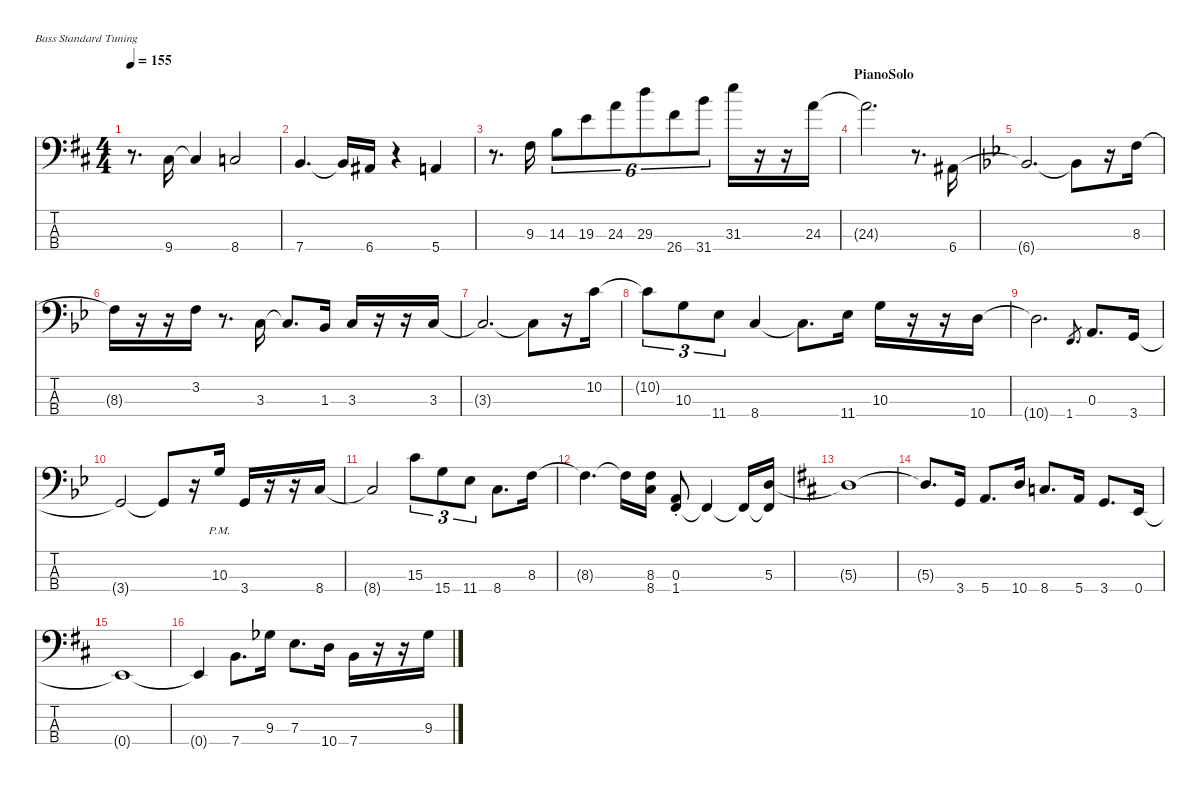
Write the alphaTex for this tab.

\hideDynamics
\bracketExtendMode nobrackets
\singleTrackTrackNamePolicy hidden
\multiTrackTrackNamePolicy hidden
\otherSystemsTrackNameOrientation horizontal
\track ("Bass" "E-Bass") {instrument electricbassfinger}
\staff {score tabs}
\tuning (G2 D2 A1 E1)
\ts (4 4)
\tempo 155
\clef f4
\ks d
r.8{d dy mp beam Down} 9.4{acc #}.16{dy f beam Up} 9.4{t acc #}.4{beam Up} 8.4{acc forcenatural}.2{beam Up} |
7.4{acc forcenatural}.4{d beam Up} 7.4{t acc forcenatural}.16{beam Up} 6.4{acc #}.16{beam Up} r.4{beam Up} 5.4{acc forcenatural}.4{beam Up} |
r.8{d beam Down} 9.3{acc #}.16{dy mf beam Down} 14.3{acc forcenatural}.8{tu (6 4) beam Down} 19.3{acc forcenatural}.8{tu (6 4) beam Down} 24.3{acc forcenatural}.8{tu (6 4) beam Down} 29.3{acc forcenatural}.8{tu (6 4) beam Down} 26.4{acc #}.8{tu (6 4) beam Down} 31.4{acc forcenatural}.8{tu (6 4) beam Down} 31.3{acc forcenatural}.16{beam Down} r.16{beam Down} r.16{beam Down} 24.3{acc forcenatural}.16{beam Down} |
\section ("" "PianoSolo")
24.3{t acc forcenatural}.2{d beam Down} r.8{d beam Down} 6.4{acc #}.16{dy f beam Up} |
\ks bb
6.4{t acc b}.2{d beam Up} 6.4{t acc b}.8{beam Down} r.16{beam Down} 8.3{acc forcenatural}.16{beam Down} |
8.3{t acc forcenatural}.16{beam Down} r.16{beam Down} r.16{beam Down} 3.2{acc forcenatural}.16{beam Down} r.8{d beam Down} 3.3{acc forcenatural}.16{beam Up} 3.3{t acc forcenatural}.8{d beam Up} 1.3{acc b}.16{beam Up} 3.3{acc forcenatural}.16{beam Up} r.16{beam Up} r.16{beam Up} 3.3{acc forcenatural}.16{beam Up} |
3.3{t acc forcenatural}.2{d beam Up} 3.3{t acc forcenatural}.8{beam Down} r.16{beam Down} 10.2{acc forcenatural}.16{dy mf beam Down} |
10.2{t acc forcenatural}.8{tu (3 2) beam Down} 10.3{acc forcenatural}.8{tu (3 2) beam Down} 11.4{acc b}.8{tu (3 2) dy f beam Down} 8.4{acc forcenatural}.4{beam Up} 8.4{t acc forcenatural}.8{d beam Down} 11.4{acc b}.16{beam Down} 10.3{acc forcenatural}.16{dy mf beam Down} r.16{beam Down} r.16{beam Down} 10.4{acc forcenatural}.16{dy f beam Down} |
10.4{t acc forcenatural}.2{d beam Down} 1.4{acc forcenatural}.8{d gr beam Up} 0.3{acc forcenatural}.8{d beam Up} 3.4{acc forcenatural}.16{beam Up} |
3.4{t acc forcenatural}.2{beam Up} 3.4{t acc forcenatural}.8{beam Up} r.16{beam Up} 10.3{pm acc forcenatural}.16{beam Up} 3.4{acc forcenatural}.16{beam Up} r.16{beam Up} r.16{beam Up} 8.4{acc forcenatural}.16{beam Up} |
8.4{t acc forcenatural}.2{beam Up} 15.3{acc forcenatural}.8{tu (3 2) dy mf beam Down} 15.4{acc forcenatural}.8{tu (3 2) beam Down} 11.4{acc b}.8{tu (3 2) beam Down} 8.4{acc forcenatural}.8{d dy f beam Down} 8.3{acc forcenatural}.16{dy mf beam Down} |
8.3{t acc forcenatural}.4{d beam Down} 8.3{t acc forcenatural}.16{beam Down} (8.3{acc forcenatural} 8.4{acc forcenatural}).16{beam Down} (1.4{acc forcenatural} 0.3{st acc forcenatural}).8{dy f beam Up} 1.4{t acc forcenatural}.4{beam Up} 1.4{t acc forcenatural}.16{beam Up} (1.4{t acc forcenatural} 5.3{acc forcenatural}).16{beam Up} |
\ks d
5.3{t acc forcenatural}.1{beam Down} |
5.3{t acc forcenatural}.8{d beam Up} 3.4{acc forcenatural}.16{beam Up} 5.4{acc forcenatural}.8{d beam Up} 10.4{acc forcenatural}.16{beam Up} 8.4{acc forcenatural}.8{d beam Up} 5.4{acc forcenatural}.16{beam Up} 3.4{acc forcenatural}.8{d beam Up} 0.4{acc forcenatural}.16{beam Up} |
0.4{t acc forcenatural}.1{beam Up} |
0.4{t acc forcenatural}.4{beam Up} 7.4{acc forcenatural}.8{d beam Down} 9.3{acc b}.16{dy mf beam Down} 7.3{acc forcenatural}.8{d beam Down} 10.4{acc forcenatural}.16{beam Down} 7.4{acc forcenatural}.16{dy f beam Down} r.16{beam Down} r.16{beam Down} 9.3{acc b}.16{dy mf beam Down}
